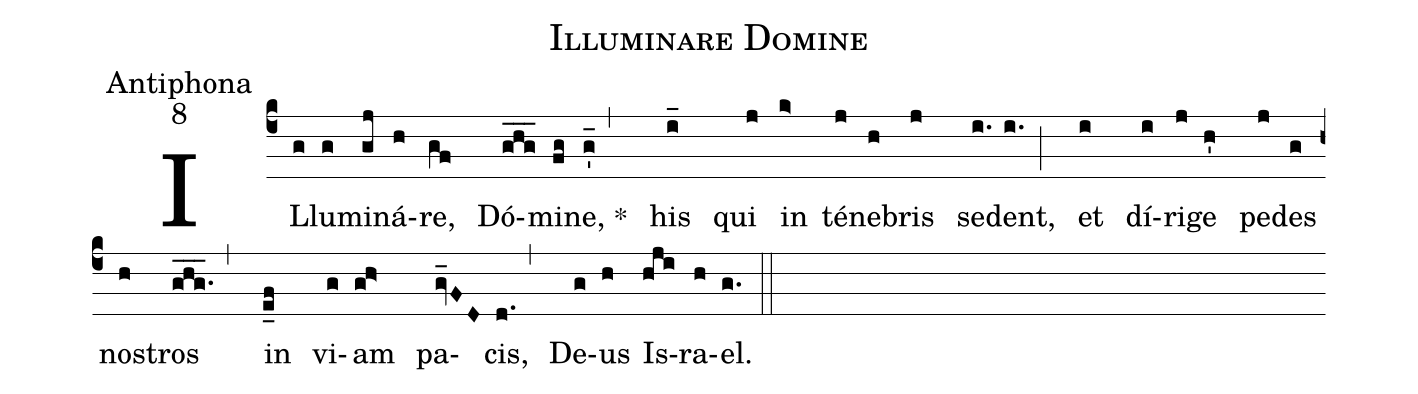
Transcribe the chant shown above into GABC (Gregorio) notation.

name:Illuminare Domine;
office-part:Antiphona;
mode:8;
%%
(c4)IL(g)lu(g)mi(gj)ná(h)re, (gf) Dó(ghg___)mi(fg)ne, * (g'_,) his (i_) qui(j) in(k>) té(j)ne(h)bris (j) se(i.)dent, (i.;)
et (i) dí(i)ri(j)ge (h') pe(j)des (g) nos(h)tros (ghg___.,) in (e_f) vi(g)am (g!h>) pa(gv_FD)cis, (d.,) De(g)us(h) Is(hji)ra(h)el.(g.::)
